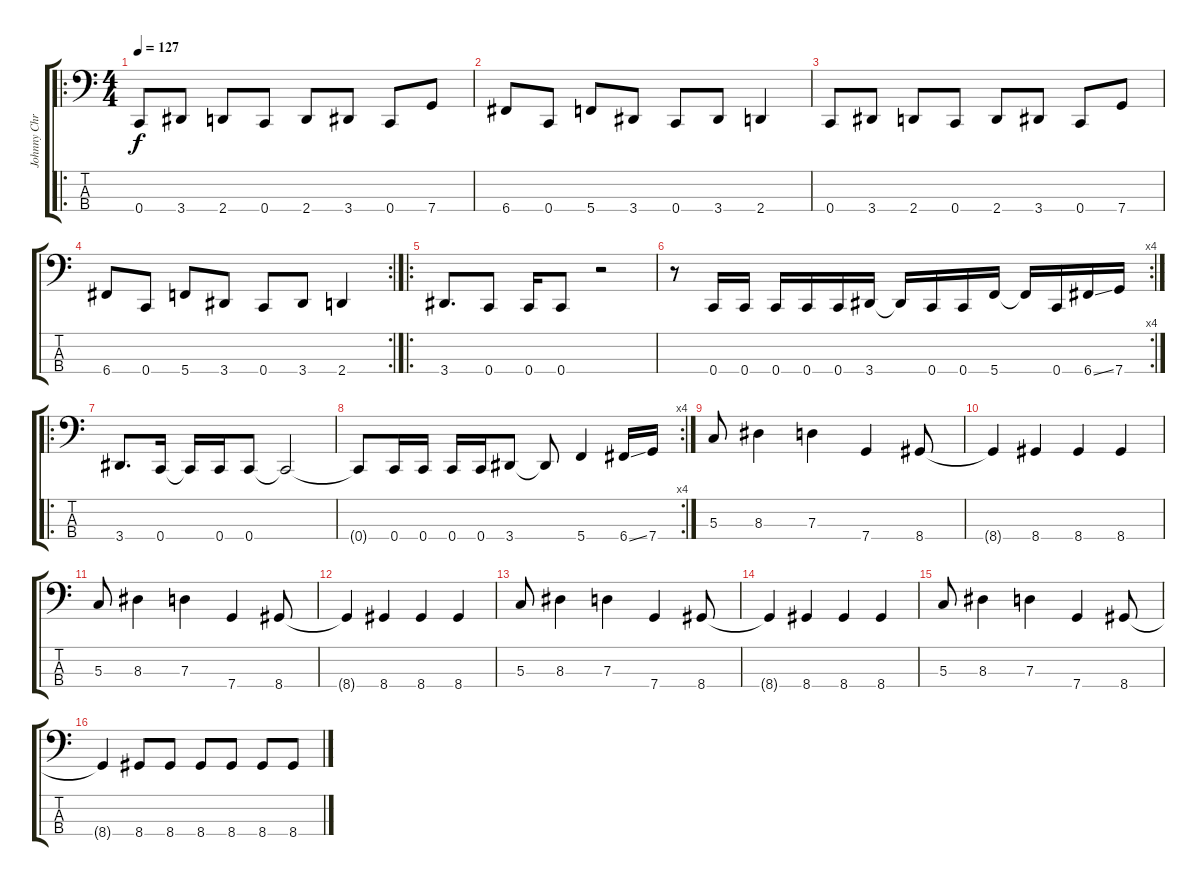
\track ("Johnny Christ" "Johnny Chr") {instrument electricbasspick}
\staff {score tabs}
\tuning (F2 C2 G1 C1) {hide}
\ro
\ts (4 4)
\tempo 127
\clef f4
\ks c
0.4.8{dy f} 3.4.8 2.4.8 0.4.8 2.4.8 3.4.8 0.4.8 7.4.8 |
6.4.8 0.4.8 5.4.8 3.4.8 0.4.8 3.4.8 2.4.4 |
0.4.8 3.4.8 2.4.8 0.4.8 2.4.8 3.4.8 0.4.8 7.4.8 |
\rc 2
6.4.8 0.4.8 5.4.8 3.4.8 0.4.8 3.4.8 2.4.4 |
\ro
3.4.8{d} 0.4.8 0.4.16 0.4.8 r.2 |
\rc 4
r.8 0.4.16 0.4.16 0.4.16 0.4.16 0.4.16 3.4.16 3.4{t}.16 0.4.16 0.4.16 5.4.16 5.4{t}.16 0.4.16 6.4{ss}.16 7.4.16 |
\ro
3.4.8{d} 0.4.16 0.4{t}.16 0.4.16 0.4.8 0.4{t}.2 |
\rc 4
0.4{t}.8 0.4.16 0.4.16 0.4.16 0.4.16 3.4.8 3.4{t}.8 5.4.4 6.4{ss}.16 7.4.16 |
5.3.8 8.3.4 7.3.4 7.4.4 8.4.8 |
8.4{t}.4 8.4.4 8.4.4 8.4.4 |
5.3.8 8.3.4 7.3.4 7.4.4 8.4.8 |
8.4{t}.4 8.4.4 8.4.4 8.4.4 |
5.3.8 8.3.4 7.3.4 7.4.4 8.4.8 |
8.4{t}.4 8.4.4 8.4.4 8.4.4 |
5.3.8 8.3.4 7.3.4 7.4.4 8.4.8 |
8.4{t}.4 8.4.8 8.4.8 8.4.8 8.4.8 8.4.8 8.4.8
